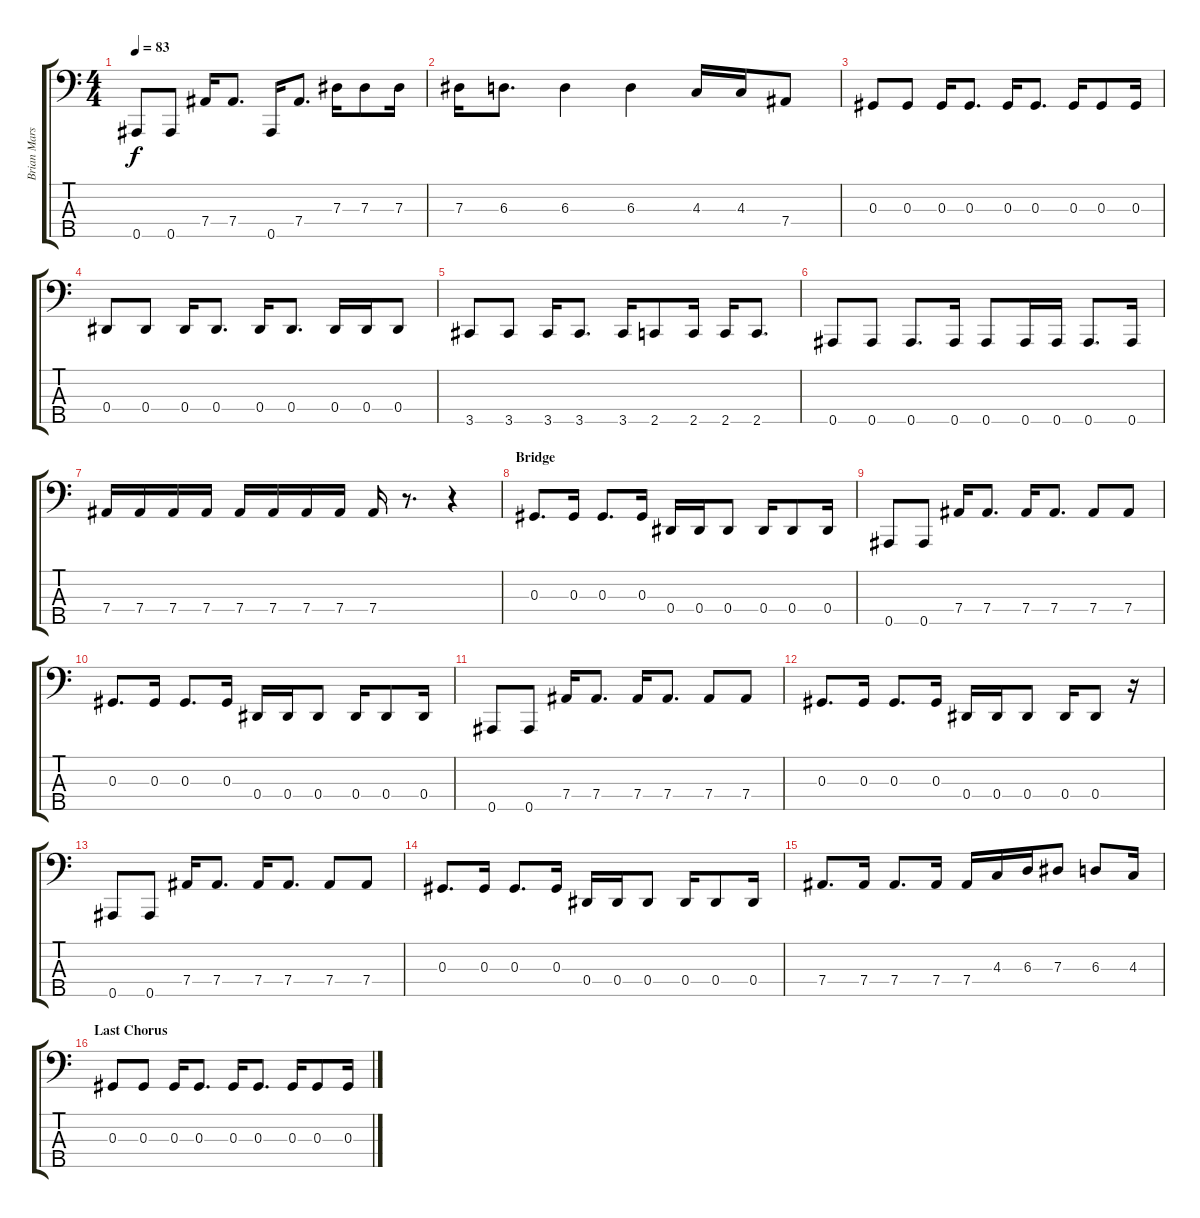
\track ("Brian Marshall" "Brian Mars") {instrument electricbassfinger}
\staff {score tabs}
\tuning (Gb2 Db2 Ab1 Eb1 Bb0) {hide}
\ts (4 4)
\tempo 83
\clef f4
\ks c
0.5.8{dy f} 0.5.8 7.4.16 7.4.8{d} 0.5.16 7.4.8{d} 7.3.16 7.3.8 7.3.16 |
7.3.16 6.3.8{d} 6.3.4 6.3.4 4.3.16 4.3.16 7.4.8 |
0.3.8 0.3.8 0.3.16 0.3.8{d} 0.3.16 0.3.8{d} 0.3.16 0.3.8 0.3.16 |
0.4.8 0.4.8 0.4.16 0.4.8{d} 0.4.16 0.4.8{d} 0.4.16 0.4.16 0.4.8 |
3.5.8 3.5.8 3.5.16 3.5.8{d} 3.5.16 2.5.8 2.5.16 2.5.16 2.5.8{d} |
0.5.8 0.5.8 0.5.8{d} 0.5.16 0.5.8 0.5.16 0.5.16 0.5.8{d} 0.5.16 |
7.4.16 7.4.16 7.4.16 7.4.16 7.4.16 7.4.16 7.4.16 7.4.16 7.4.16 r.8{d} r.4 |
\section ("" "Bridge")
0.3.8{d} 0.3.16 0.3.8{d} 0.3.16 0.4.16 0.4.16 0.4.8 0.4.16 0.4.8 0.4.16 |
0.5.8 0.5.8 7.4.16 7.4.8{d} 7.4.16 7.4.8{d} 7.4.8 7.4.8 |
0.3.8{d} 0.3.16 0.3.8{d} 0.3.16 0.4.16 0.4.16 0.4.8 0.4.16 0.4.8 0.4.16 |
0.5.8 0.5.8 7.4.16 7.4.8{d} 7.4.16 7.4.8{d} 7.4.8 7.4.8 |
0.3.8{d} 0.3.16 0.3.8{d} 0.3.16 0.4.16 0.4.16 0.4.8 0.4.16 0.4.8 r.16 |
0.5.8 0.5.8 7.4.16 7.4.8{d} 7.4.16 7.4.8{d} 7.4.8 7.4.8 |
0.3.8{d} 0.3.16 0.3.8{d} 0.3.16 0.4.16 0.4.16 0.4.8 0.4.16 0.4.8 0.4.16 |
7.4.8{d} 7.4.16 7.4.8{d} 7.4.16 7.4.16 4.3.16 6.3.16 7.3.8 6.3.8 4.3.16 |
\section ("" "Last Chorus")
0.3.8 0.3.8 0.3.16 0.3.8{d} 0.3.16 0.3.8{d} 0.3.16 0.3.8 0.3.16
